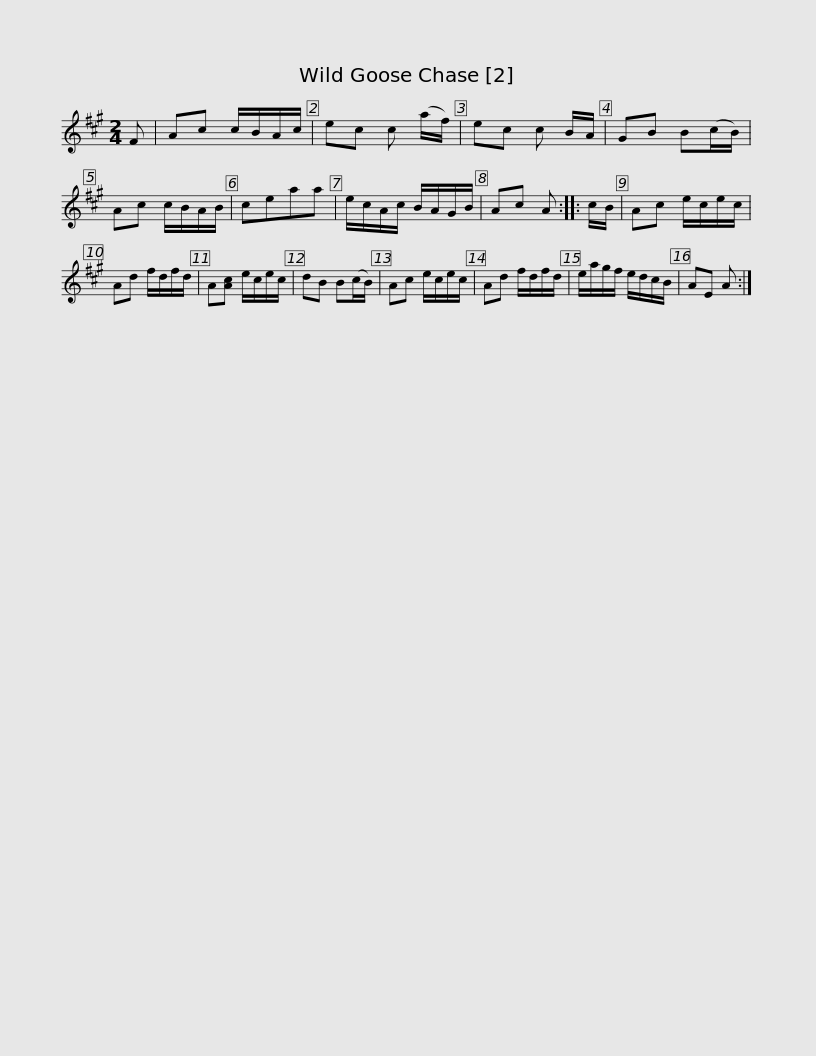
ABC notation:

X:1
L:1/8
M:2/4
I:linebreak $
K:A
V:1 treble
V:1
 F | Ac c/B/A/c/ | ec c (a/f/) | ec c B/A/ | GB B(c/B/) | %5
 Ac c/B/A/B/ | ceaa | e/c/A/c/ B/A/G/B/ | Ac A ::$ c/B/ | %10
 Ac e/c/e/c/ | Ad f/d/f/d/ | A[Ac] e/c/e/c/ | dB B(c/B/) | Ac e/c/e/c/ | %15
 Ad f/d/f/d/ | e/a/g/f/ e/d/c/B/ |$ AE A :| %18
